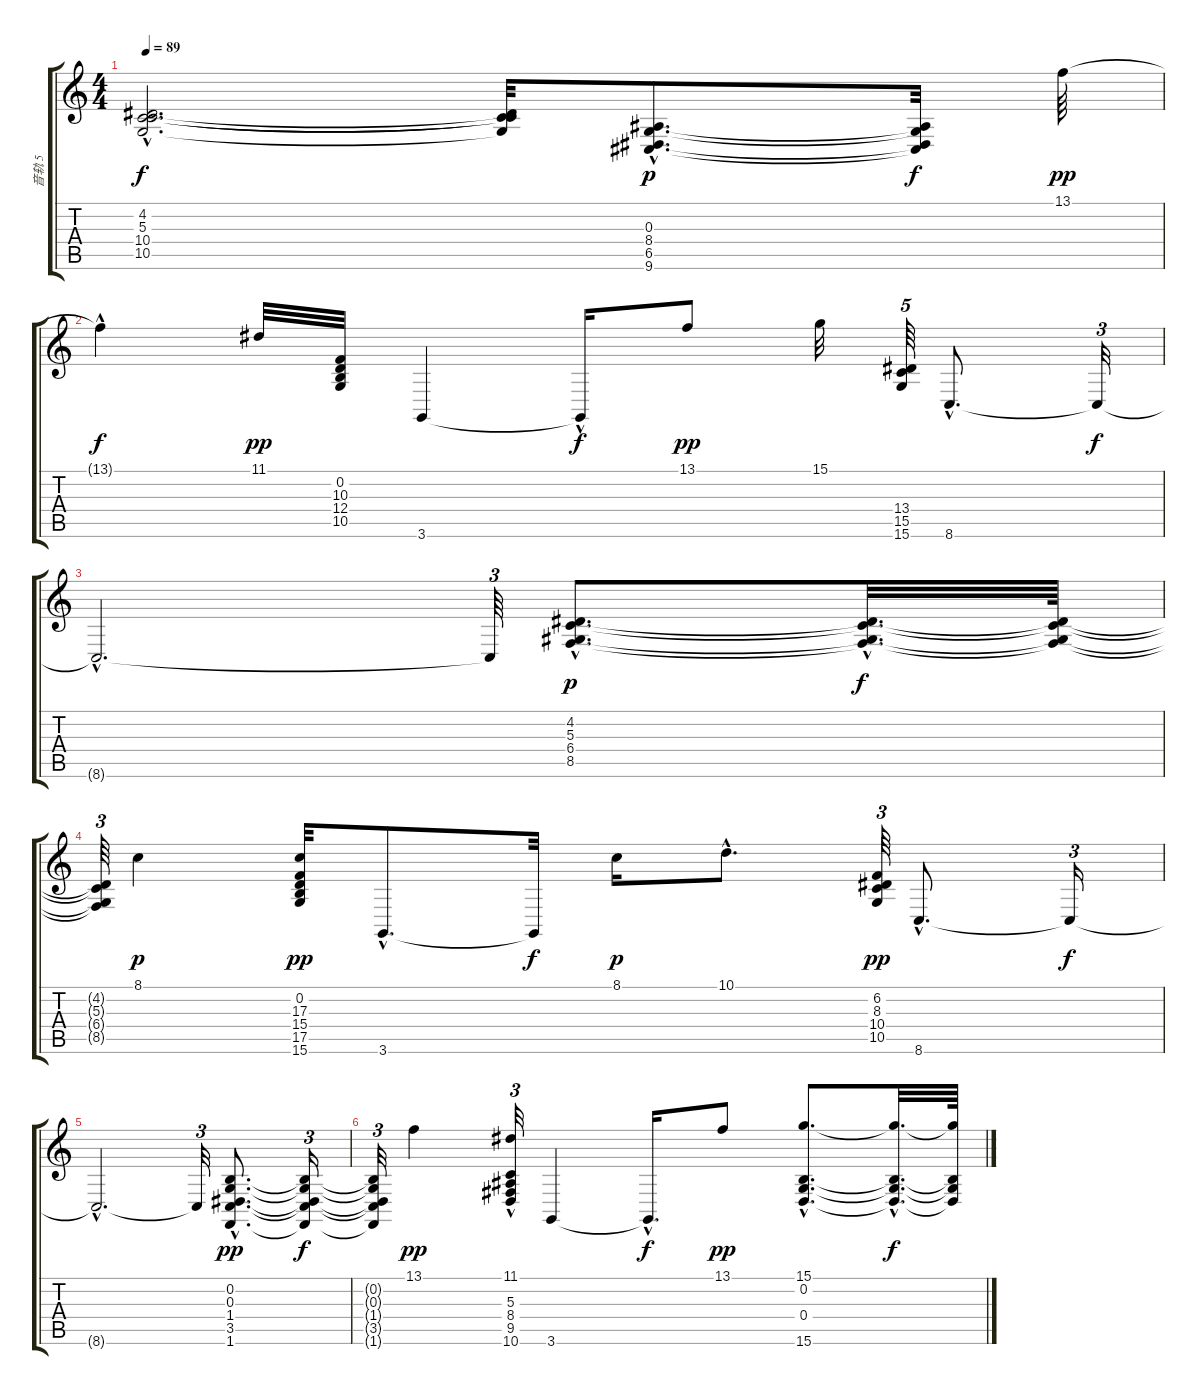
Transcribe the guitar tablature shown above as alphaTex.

\track ("音轨 5" "音轨 5") {instrument stringensemble1}
\staff {score tabs}
\tuning (E4 B3 G3 D3 A2 E2) {hide}
\ts (4 4)
\tempo 89
\clef g2
\ks c
(4.2{hac t} 5.3{hac t} 10.4{hac t} 10.5{hac t}).2{d dy f} (4.2{t} 5.3{t} 10.4{t} 10.5{t}).32 (0.3{hac} 8.4{hac} 6.5{hac} 9.6{hac}).8{d dy p} (0.3{t} 8.4{t} 6.5{t} 9.6{t}).32{dy f} 13.1.64{dy pp} |
13.1{hac t}.4{dy f} 11.1.32{dy pp} (0.2 10.3 12.4 10.5).32 3.6.4 3.6{hac t}.16{dy f} 13.1.8{dy pp} 15.1.32 (13.4 15.5 15.6).64{tu (5 4)} 8.6{hac}.8{d} 8.6{t}.32{tu (3 2) dy f} |
8.6{hac t}.2{d} 8.6{t}.64{tu (3 2)} (4.2{hac} 5.3{hac} 6.4{hac} 8.5{hac}).8{d dy p} (4.2{hac t} 5.3{hac t} 6.4{hac t} 8.5{hac t}).32{d dy f} (4.2{t} 5.3{t} 6.4{t} 8.5{t}).64 |
(4.2{t} 5.3{t} 6.4{t} 8.5{t}).64{tu (3 2)} 8.1.4{dy p} (0.2 17.3 15.4 17.5 15.6).32{dy pp} 3.6{hac}.8{d} 3.6{t}.32{dy f} 8.1.16{dy p} 10.1{hac}.8{d} (6.2 8.3 10.4 10.5).64{tu (3 2) dy pp} 8.6{hac}.8{d} 8.6{t}.16{tu (3 2) dy f} |
8.6{hac t}.2{d} 8.6{t}.32{tu (3 2)} (0.2{hac} 0.3{hac} 1.4{hac} 3.5{hac} 1.6{hac}).8{d dy pp} (0.2{t} 0.3{t} 1.4{t} 3.5{t} 1.6{t}).16{tu (3 2) dy f} |
(0.2{t} 0.3{t} 1.4{t} 3.5{t} 1.6{t}).32{tu (3 2)} 13.1.4{dy pp} (11.1{hac} 5.3 8.4 9.5 10.6).32{tu (3 2)} 3.6.4 3.6{hac t}.16{d dy f} 13.1.8{dy pp} (15.1{hac} 0.2{hac} 0.4{hac} 15.6{hac}).8{d} (15.1{hac t} 0.2{hac t} 0.4{hac t} 15.6{hac t}).32{d dy f} (15.1{t} 0.2{t} 0.4{t} 15.6{t}).64
